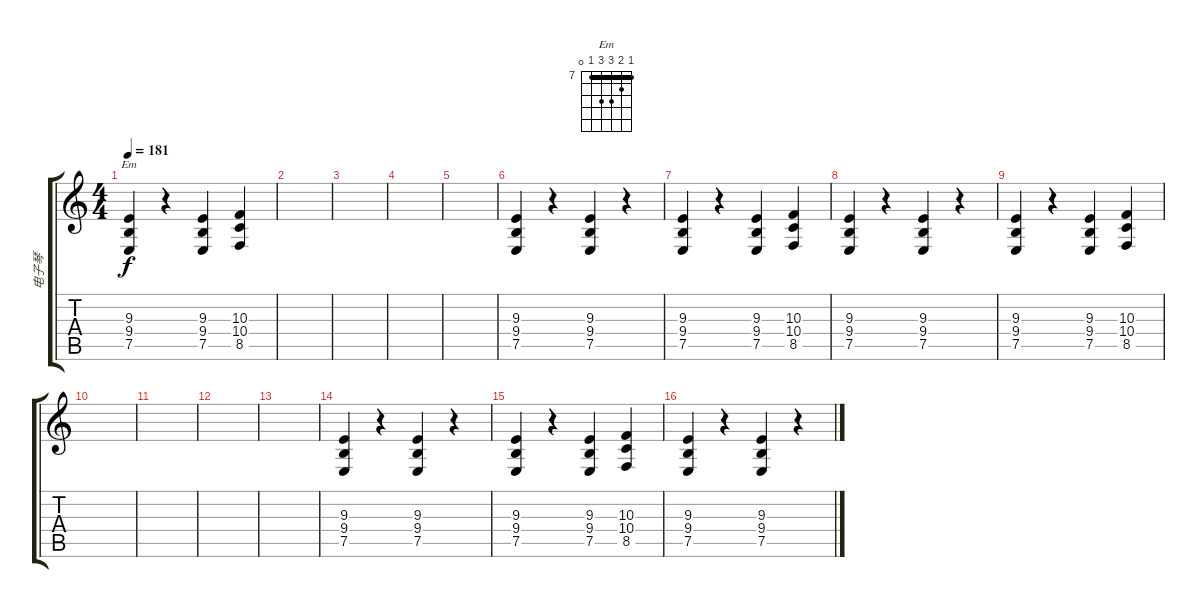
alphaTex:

\track ("电子琴" "电子琴") {instrument accordion}
\staff {score tabs}
\tuning (E4 B3 G3 D3 A2 E2) {hide}
\chord ("Em" 7 8 9 9 7 0) {firstfret 7 barre 7}
\ts (4 4)
\tempo 181
\clef g2
\ks c
(9.3 9.4 7.5).4{ch "Em" dy f} r.4 (9.3 9.4 7.5).4 (10.3 10.4 8.5).4{balance 8} |
|
|
|
|
(9.3 9.4 7.5).4{balance 0} r.4 (9.3 9.4 7.5).4 r.4 |
(9.3 9.4 7.5).4 r.4 (9.3 9.4 7.5).4 (10.3 10.4 8.5).4 |
(9.3 9.4 7.5).4{balance 16} r.4 (9.3 9.4 7.5).4 r.4 |
(9.3 9.4 7.5).4 r.4 (9.3 9.4 7.5).4 (10.3 10.4 8.5).4{balance 8} |
|
|
|
|
(9.3 9.4 7.5).4{balance 0} r.4 (9.3 9.4 7.5).4 r.4 |
(9.3 9.4 7.5).4 r.4 (9.3 9.4 7.5).4 (10.3 10.4 8.5).4 |
(9.3 9.4 7.5).4{balance 16} r.4 (9.3 9.4 7.5).4 r.4
